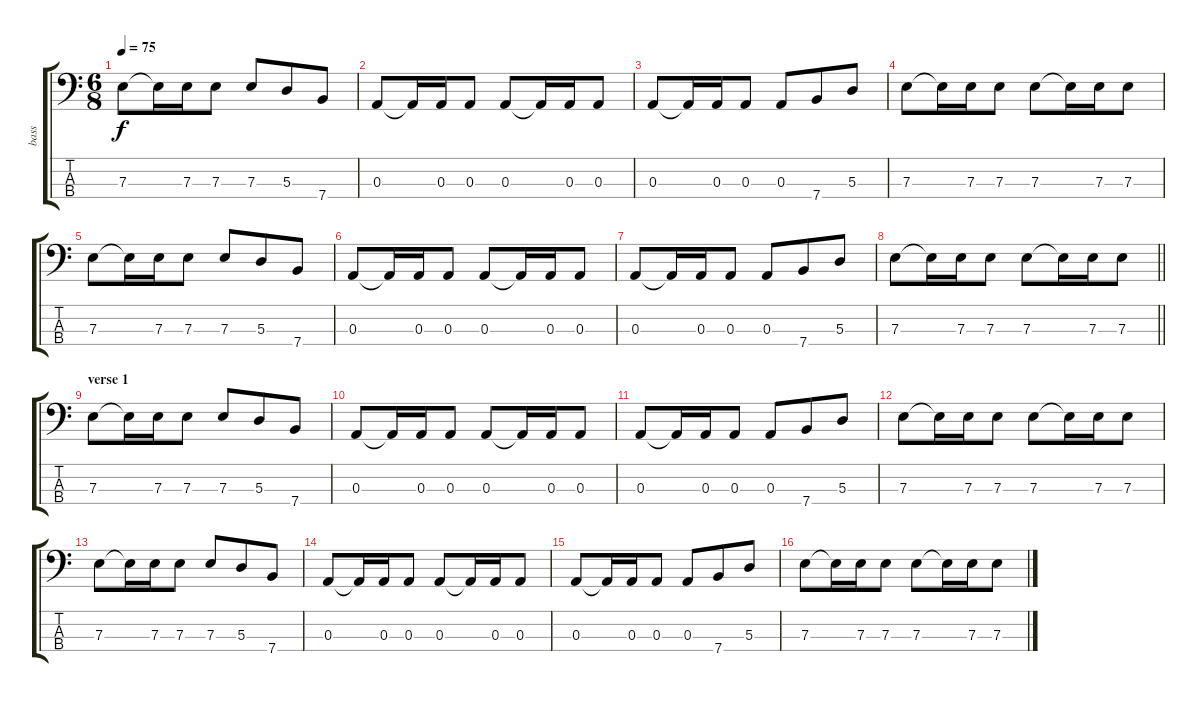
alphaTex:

\track ("bass" "bass") {instrument electricbassfinger}
\staff {score tabs}
\tuning (G2 D2 A1 E1) {hide}
\ts (6 8)
\tempo 75
\clef f4
\ks c
7.3.8{dy f} 7.3{t}.16 7.3.16 7.3.8 7.3.8 5.3.8 7.4.8 |
0.3.8 0.3{t}.16 0.3.16 0.3.8 0.3.8 0.3{t}.16 0.3.16 0.3.8 |
0.3.8 0.3{t}.16 0.3.16 0.3.8 0.3.8 7.4.8 5.3.8 |
7.3.8 7.3{t}.16 7.3.16 7.3.8 7.3.8 7.3{t}.16 7.3.16 7.3.8 |
7.3.8 7.3{t}.16 7.3.16 7.3.8 7.3.8 5.3.8 7.4.8 |
0.3.8 0.3{t}.16 0.3.16 0.3.8 0.3.8 0.3{t}.16 0.3.16 0.3.8 |
0.3.8 0.3{t}.16 0.3.16 0.3.8 0.3.8 7.4.8 5.3.8 |
\barLineRight lightlight
7.3.8 7.3{t}.16 7.3.16 7.3.8 7.3.8 7.3{t}.16 7.3.16 7.3.8 |
\section ("" "verse 1")
7.3.8 7.3{t}.16 7.3.16 7.3.8 7.3.8 5.3.8 7.4.8 |
0.3.8 0.3{t}.16 0.3.16 0.3.8 0.3.8 0.3{t}.16 0.3.16 0.3.8 |
0.3.8 0.3{t}.16 0.3.16 0.3.8 0.3.8 7.4.8 5.3.8 |
7.3.8 7.3{t}.16 7.3.16 7.3.8 7.3.8 7.3{t}.16 7.3.16 7.3.8 |
7.3.8 7.3{t}.16 7.3.16 7.3.8 7.3.8 5.3.8 7.4.8 |
0.3.8 0.3{t}.16 0.3.16 0.3.8 0.3.8 0.3{t}.16 0.3.16 0.3.8 |
0.3.8 0.3{t}.16 0.3.16 0.3.8 0.3.8 7.4.8 5.3.8 |
7.3.8 7.3{t}.16 7.3.16 7.3.8 7.3.8 7.3{t}.16 7.3.16 7.3.8
